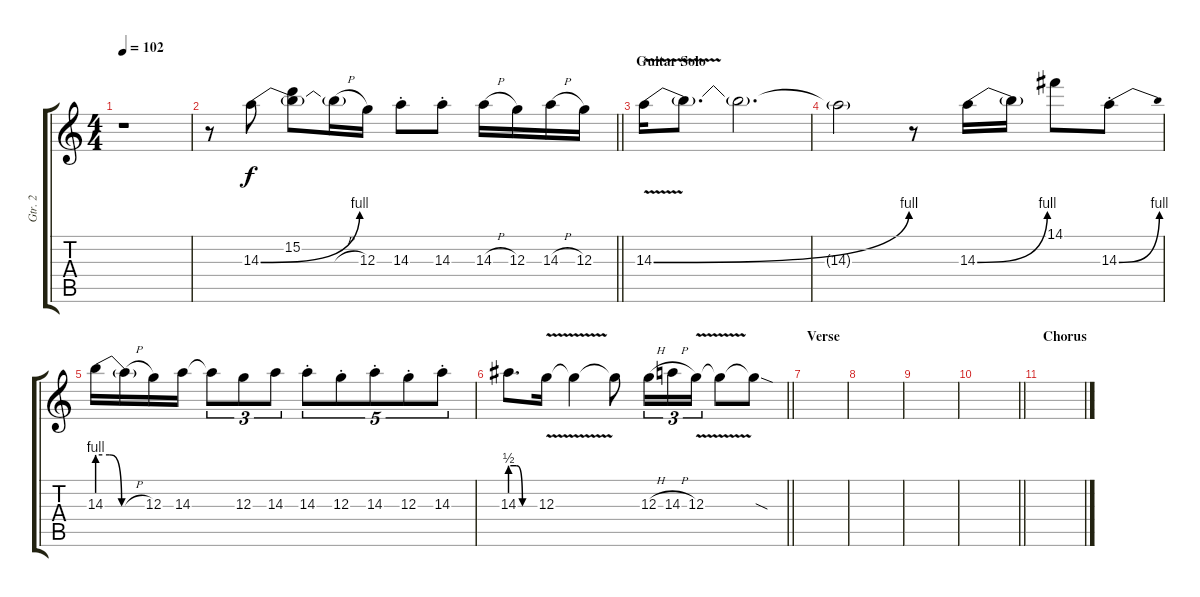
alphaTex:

\track ("Gtr. 2" "Gtr. 2") {instrument distortionguitar}
\staff {score tabs}
\tuning (E4 B3 G3 D3 A2 E2) {hide}
\ts (4 4)
\tempo 102
\clef g2
\ks c
r.1{dy f} |
\barLineRight lightlight
r.8 14.3{be (bend 0 0 60 4)}.8 (15.2 14.3{t}).8 14.3{h t}.16 12.3.16 14.3{st}.8 14.3{st}.8 14.3{h}.16 12.3.16 14.3{h}.16 12.3.16 |
\section ("" "Guitar Solo")
14.3{be (bend 0 0 60 4) v}.16 14.3{t}.8{d} 14.3{t}.2{d} |
14.3{t}.2 r.8 14.3{be (bend 0 0 60 4)}.16 14.3{t}.16 14.1.8 14.3{be (bend 0 0 60 4) st}.8 |
14.3{be (custom 0 4 15 4 30 0 60 0)}.16 14.3{h t}.16 12.3.16 14.3.16 14.3{t}.8{tu (3 2)} 12.3.8{tu (3 2)} 14.3.8{tu (3 2)} 14.3{st}.8{tu (5 4)} 12.3{st}.8{tu (5 4)} 14.3{st}.8{tu (5 4)} 12.3{st}.8{tu (5 4)} 14.3{st}.8{tu (5 4)} |
\barLineRight lightlight
14.3{be (custom 0 2 15 2 30 0 60 0)}.8{d} 12.3{v}.16 12.3{t}.4 12.3{t}.8 12.3{h}.16{tu (3 2)} 14.3{h}.16{tu (3 2)} 12.3{v}.16{tu (3 2)} 12.3{t}.8 12.3{sod t}.8 |
\section ("" "Verse")
|
|
|
\barLineRight lightlight
|
\section ("" "Chorus")
